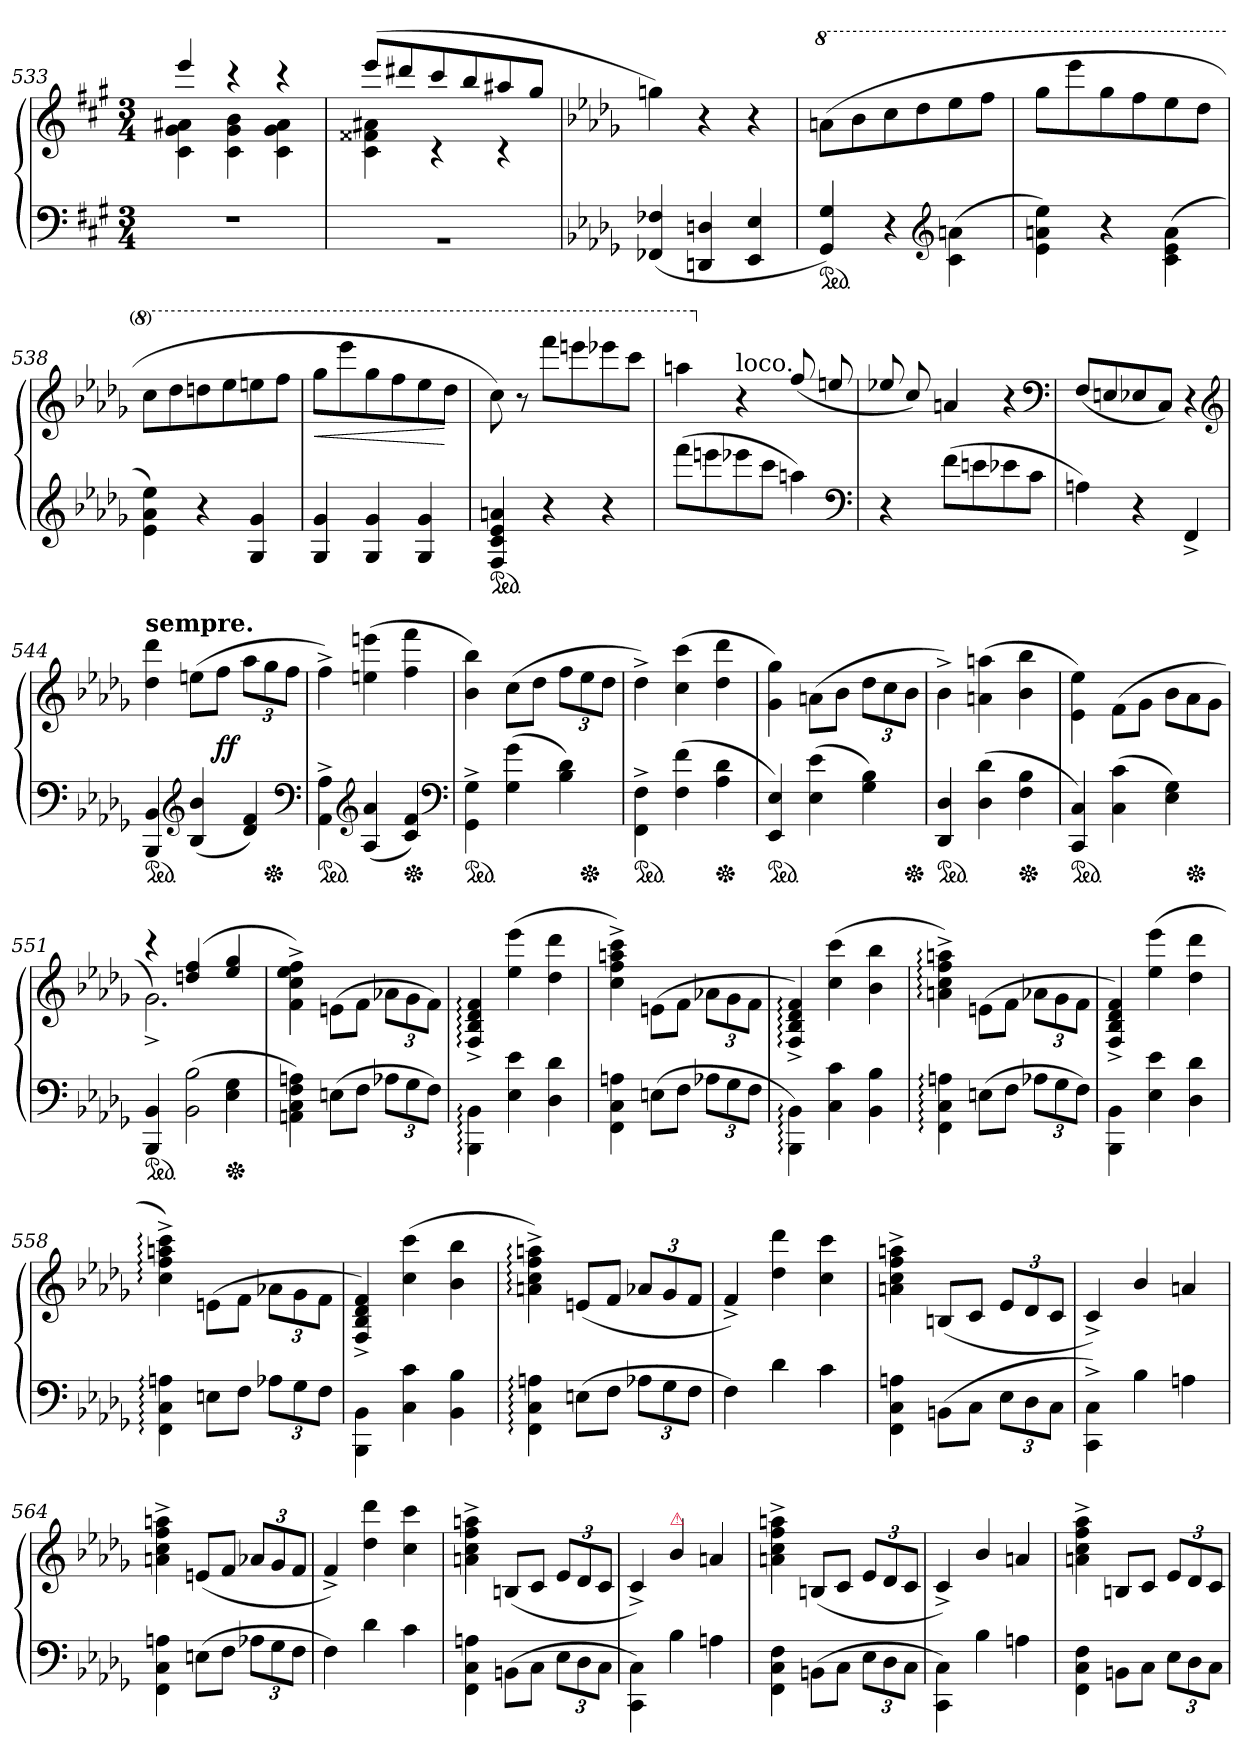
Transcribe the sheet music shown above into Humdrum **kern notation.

**kern	**kern	**dynam
*part1	*part1	*part1
*staff2	*staff1	*staff1/2
*clefF4	*clefG2	*
*k[f#c#g#]	*k[f#c#g#]	*
*M3/4	*M3/4	*
=533	=533	=533
*	*^	*
2.r	4eee	4c# 4g# 4a#X	.
.	4rccc	4c# 4g# 4b	.
.	4rccc	4c# 4g# 4a#	.
=534	=534	=534	=534
2.rBB	(>8eeeL	4c# 4f##X 4a#X	.
.	8ddd#X	.	.
.	8ccc#	4rc	.
.	8bb	.	.
.	8aa#X	4rc	.
.	8gg#J	.	.
*	*v	*v	*
=535	=535	=535
*k[b-e-a-d-g-]	*k[b-e-a-d-g-]	*
(4FF-X 4F-X	4ggn)	.
4DDn 4Dn	4r	.
4EE- 4E-	4r	.
=536	=536	=536
*	*8va	*
*ped	*	*
4GG- 4G-)	(>8aan\L	.
.	8bb-	.
4r	8ccc	.
.	8ddd-	.
*clefG2	*	*
(4c\ 4an\	8eee-	.
.	8fffJ	.
=537	=537	=537
4e-\ 4an\ 4ee-\)	8ggg-\L	.
.	8eeee-	.
4r	8ggg-	.
.	8fff	.
(4c\ 4e-\ 4a\	8eee-	.
.	8ddd-J	.
=538	=538	=538
4e-\ 4a-\ 4ee-\)	8ccc\L	.
.	8ddd-	.
4r	8dddn	.
.	8eee-	.
4G- 4g-	8eeen	.
.	8fffJ	.
=539	=539	=539
!	!	!LO:HP:b
4G- 4g-	8ggg-\L	<
.	8eeee-	.
4G- 4g-	8ggg-	.
.	8fff	.
4G- 4g-	8eee-	.
.	8ddd-J	[
=540	=540	=540
*ped	*	*
4F 4c 4e- 4an	8ccc\)	fz fz
.	8r	.
4r	8ffffL	.
.	8eeeen	.
4r	8eeee-X	.
.	8ccccJ	.
=541	=541	=541
(>8fffL	4aaan	.
8eeen	.	.
*	*X8va	*
!	!LO:TX:a:t=loco.	!
8eee-X	4r	.
8cccJ	.	.
4aan)	(<8ff/	.
.	8een/	.
*clefF4	*	*
=542	=542	=542
4r	8ee-X/	.
.	8cc/)	.
(>8fL	4an	.
8en	.	.
8e-X	4r	.
8cJ	.	.
*	*clefF4	*
=543	=543	=543
4An)	(<8F/L	.
.	8En	.
4r	8E-X	.
.	8CJ)	.
4FF^	4r	.
*	*clefG2	*
=544	=544	=544
!	!LO:TX:a:B:t=sempre.	!
*ped	*	*
4BBB- 4BB-	4dd- 4ddd-	.
*clefG2	*	*
(4B- 4b-	(8eenL	.
.	8ffJ	ff
4d- 4f)	12aa-L	.
*Xped	*	*
.	12gg-	.
.	12ffJ	.
*clefF4	*	*
=545	=545	=545
*ped	*	*
4AA-^ 4A-^	4ff^<)	.
*clefG2	*	*
(4A- 4a-	(4een 4eeen	.
*Xped	*	*
4c 4f)	4ff 4fff	.
*clefF4	*	*
=546	=546	=546
*ped	*	*
4GG-^\ 4G-^\	4b- 4bb-)	.
(4G- 4g-	(>8ccL	.
.	8dd-J	.
4B- 4d-)	12ffL	.
*Xped	*	*
.	12ee-	.
.	12dd-J	.
=547	=547	=547
*ped	*	*
4FF^\ 4F^\	4dd-^<)	.
(4F 4f	(4cc 4ccc	.
*Xped	*	*
4A- 4d-	4dd- 4ddd-	.
=548	=548	=548
*ped	*	*
4EE- 4E-)	4g- 4gg-)	.
(4E- 4e-	(>8an\L	.
.	8b-J	.
4G- 4B-)	12dd-L	.
.	12cc	.
*Xped	*	*
.	12b-J	.
=549	=549	=549
*ped	*	*
4DD- 4D-	4b-^<)	.
(4D- 4d-	(>4an 4aan	.
*Xped	*	*
4F 4B-	4b- 4bb-	.
=550	=550	=550
*ped	*	*
4CC 4C)	4e-\ 4ee-\)	.
(4C 4c	(>8f\L	.
.	8g-J	.
*	*Xtuplet	*
4E- 4G-)	12b-\L	.
*Xped	*	*
.	12a-	.
.	12g-J	.
=551	=551	=551
*	*^	*
*ped	*	*	*
4BBB- 4BB-	4rccc	2.g-^)	.
!LO:N:vis=2	!	!	!
(>4BB- 4B-	(>4ddn 4ff	.	.
*Xped	*	*	*
4E- 4G-	4ee- 4gg-	.	.
*	*v	*v	*
=552	=552	=552
4AAn 4C 4F 4An)	4f^< 4cc^< 4ee-^< 4ff^<)	.
(8EnL	(>8en\L	.
8FJ	8fJ	.
*	*tuplet	*
12A-XL	12a-X\L	.
12G-	12g-	.
12FJ)	12fJ)	.
=553	=553	=553
4BBB-:\ 4BB-:\	4F:^/ 4B-:^/ 4d-:^/ 4f:^/	.
4E- 4e-	(4ee- 4eee-	.
4D- 4d-	4dd- 4ddd-	.
=554	=554	=554
4FF\ 4C\ 4An\	4cc^< 4ff^< 4aan^< 4ccc^<)	.
(8EnL	(>8en\L	.
8FJ	8fJ	.
12A-XL	12a-X\L	.
12G-	12g-	.
12FJ	12fJ	.
=555	=555	=555
4BBB-:\ 4BB-:\)	4F:^/ 4B-:^/ 4d-:^/ 4f:^/)	.
4C 4c	(4cc 4ccc	.
4BB- 4B-	4b- 4bb-	.
=556	=556	=556
4FF:\ 4C:\ 4An:\	4an:^< 4cc:^< 4ff:^< 4aan:^<)	.
(8EnL	(8en\L	.
8FJ	8fJ	.
12A-XL	12a-X\L	.
12G-	12g-	.
12FJ)	12fJ	.
=557	=557	=557
4BBB-\ 4BB-\	4F^/ 4B-^/ 4d-^/ 4f^/)	.
4E- 4e-	(4ee- 4eee-	.
4D- 4d-	4dd- 4ddd-	.
=558	=558	=558
4FF:\ 4C:\ 4An:\	4cc:^< 4ff:^< 4aan:^< 4ccc:^<)	.
8EnL	(>8en\L	.
8FJ	8fJ	.
12A-XL	12a-X\L	.
12G-	12g-	.
12FJ	12fJ	.
=559	=559	=559
4BBB-\ 4BB-\	4F^/ 4B-^/ 4d-^/ 4f^/)	.
4C 4c	(4cc 4ccc	.
4BB- 4B-	4b- 4bb-	.
=560	=560	=560
4FF:\ 4C:\ 4An:\	4an:^< 4cc:^< 4ff:^< 4aan:^<)	.
(8EnL	(<8enL	.
8FJ	8fJ	.
12A-XL	12a-XL	.
12G-	12g-	.
12FJ	12fJ	.
=561	=561	=561
4F)	4f^)	.
4d-	4dd- 4ddd-	.
4c	4cc 4ccc	.
=562	=562	=562
4FF\ 4C\ 4An\	4an^< 4cc^< 4ff^< 4aan^<	.
(>8BBn\L	(8BnL	.
8CJ	8cJ	.
12E-L	12e-L	.
12D-	12d-	.
12CJ	12cJ	.
=563	=563	=563
4CC^<\ 4C^<\)	4c^)	.
4B-	4b-/	.
4An	4an	.
=564	=564	=564
4FF\ 4C\ 4An\	4an^< 4cc^< 4ff^< 4aan^<	.
(8EnL	(8enL	.
8FJ	8fJ	.
12A-XL	12a-XL	.
12G-	12g-	.
12FJ	12fJ	.
=565	=565	=565
4F)	4f^)	.
4d-	4dd- 4ddd-	.
4c	4cc 4ccc	.
=566	=566	=566
4FF\ 4C\ 4An\	4an^< 4cc^< 4ff^< 4aan^<	.
(>8BBn\L	(8BnL	.
8CJ	8cJ	.
12E-L	12e-L	.
12D-	12d-	.
12CJ	12cJ	.
=567	=567	=567
4CC\ 4C\)	4c^)	.
!	!LO:TX:a:color=crimson:t=⚠	!
4B-	4b-/	.
4An	4an	.
=568	=568	=568
4FF\ 4C\ 4F\	4an^< 4cc^< 4ff^< 4aan^<	.
(>8BBn\L	(8BnL	.
8CJ	8cJ	.
12E-L	12e-L	.
12D-	12d-	.
12CJ	12cJ	.
=569	=569	=569
4CC\ 4C\)	4c^)	.
4B-	4b-/	.
4An	4an	.
=570	=570	=570
4FF\ 4C\ 4F\	4an^< 4cc^< 4ff^< 4aa-^<	.
8BBn\L	8BnL	.
8CJ	8cJ	.
12E-L	12e-L	.
12D-	12d-	.
12CJ	12cJ	.
=	=	=
*-	*-	*-
